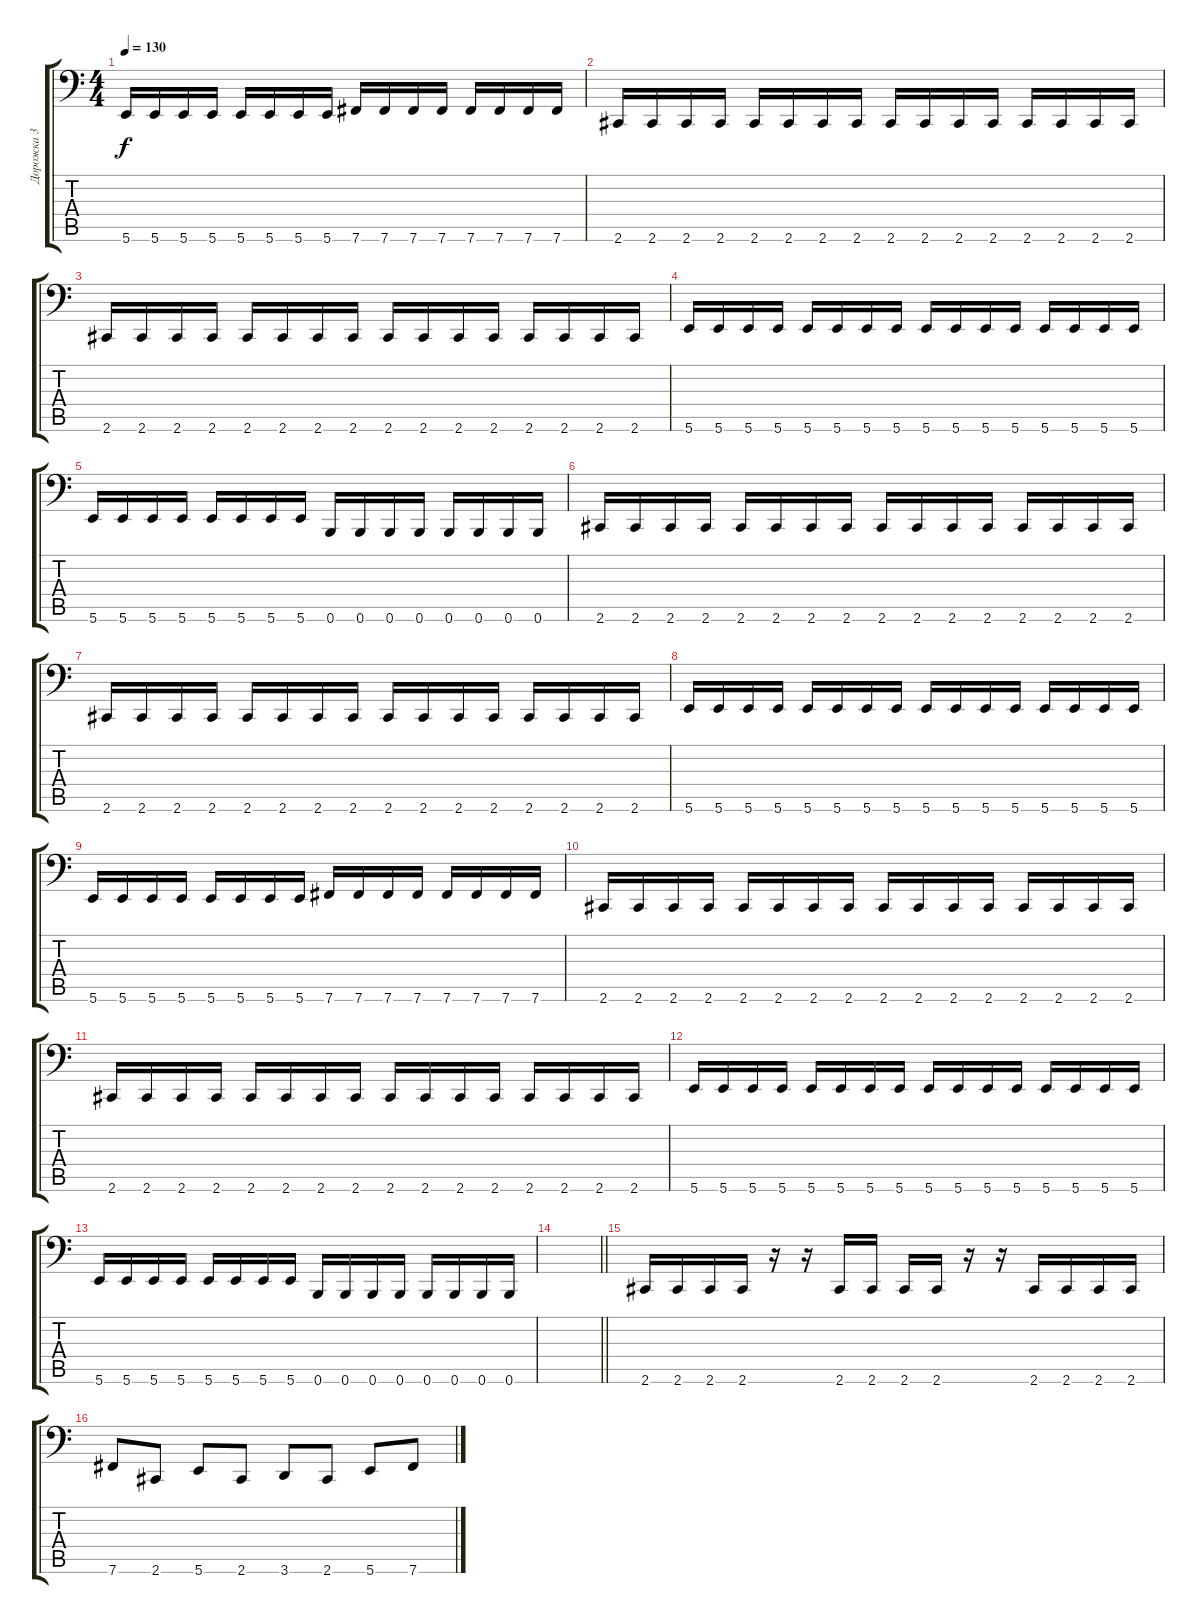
\track ("Дорожка 3" "Дорожка 3") {instrument electricbassfinger}
\staff {score tabs}
\tuning (Db3 Ab2 E2 B1 Gb1 B0) {hide}
\ts (4 4)
\tempo 130
\clef f4
\ks c
5.6.16{dy f} 5.6.16 5.6.16 5.6.16 5.6.16 5.6.16 5.6.16 5.6.16 7.6.16 7.6.16 7.6.16 7.6.16 7.6.16 7.6.16 7.6.16 7.6.16 |
2.6.16 2.6.16 2.6.16 2.6.16 2.6.16 2.6.16 2.6.16 2.6.16 2.6.16 2.6.16 2.6.16 2.6.16 2.6.16 2.6.16 2.6.16 2.6.16 |
2.6.16 2.6.16 2.6.16 2.6.16 2.6.16 2.6.16 2.6.16 2.6.16 2.6.16 2.6.16 2.6.16 2.6.16 2.6.16 2.6.16 2.6.16 2.6.16 |
5.6.16 5.6.16 5.6.16 5.6.16 5.6.16 5.6.16 5.6.16 5.6.16 5.6.16 5.6.16 5.6.16 5.6.16 5.6.16 5.6.16 5.6.16 5.6.16 |
5.6.16 5.6.16 5.6.16 5.6.16 5.6.16 5.6.16 5.6.16 5.6.16 0.6.16 0.6.16 0.6.16 0.6.16 0.6.16 0.6.16 0.6.16 0.6.16 |
2.6.16 2.6.16 2.6.16 2.6.16 2.6.16 2.6.16 2.6.16 2.6.16 2.6.16 2.6.16 2.6.16 2.6.16 2.6.16 2.6.16 2.6.16 2.6.16 |
2.6.16 2.6.16 2.6.16 2.6.16 2.6.16 2.6.16 2.6.16 2.6.16 2.6.16 2.6.16 2.6.16 2.6.16 2.6.16 2.6.16 2.6.16 2.6.16 |
5.6.16 5.6.16 5.6.16 5.6.16 5.6.16 5.6.16 5.6.16 5.6.16 5.6.16 5.6.16 5.6.16 5.6.16 5.6.16 5.6.16 5.6.16 5.6.16 |
5.6.16 5.6.16 5.6.16 5.6.16 5.6.16 5.6.16 5.6.16 5.6.16 7.6.16 7.6.16 7.6.16 7.6.16 7.6.16 7.6.16 7.6.16 7.6.16 |
2.6.16 2.6.16 2.6.16 2.6.16 2.6.16 2.6.16 2.6.16 2.6.16 2.6.16 2.6.16 2.6.16 2.6.16 2.6.16 2.6.16 2.6.16 2.6.16 |
2.6.16 2.6.16 2.6.16 2.6.16 2.6.16 2.6.16 2.6.16 2.6.16 2.6.16 2.6.16 2.6.16 2.6.16 2.6.16 2.6.16 2.6.16 2.6.16 |
5.6.16 5.6.16 5.6.16 5.6.16 5.6.16 5.6.16 5.6.16 5.6.16 5.6.16 5.6.16 5.6.16 5.6.16 5.6.16 5.6.16 5.6.16 5.6.16 |
5.6.16 5.6.16 5.6.16 5.6.16 5.6.16 5.6.16 5.6.16 5.6.16 0.6.16 0.6.16 0.6.16 0.6.16 0.6.16 0.6.16 0.6.16 0.6.16 |
\barLineRight lightlight
|
\section ("" " ")
2.6.16 2.6.16 2.6.16 2.6.16 r.16 r.16 2.6.16 2.6.16 2.6.16 2.6.16 r.16 r.16 2.6.16 2.6.16 2.6.16 2.6.16 |
7.6.8 2.6.8 5.6.8 2.6.8 3.6.8 2.6.8 5.6.8 7.6.8
